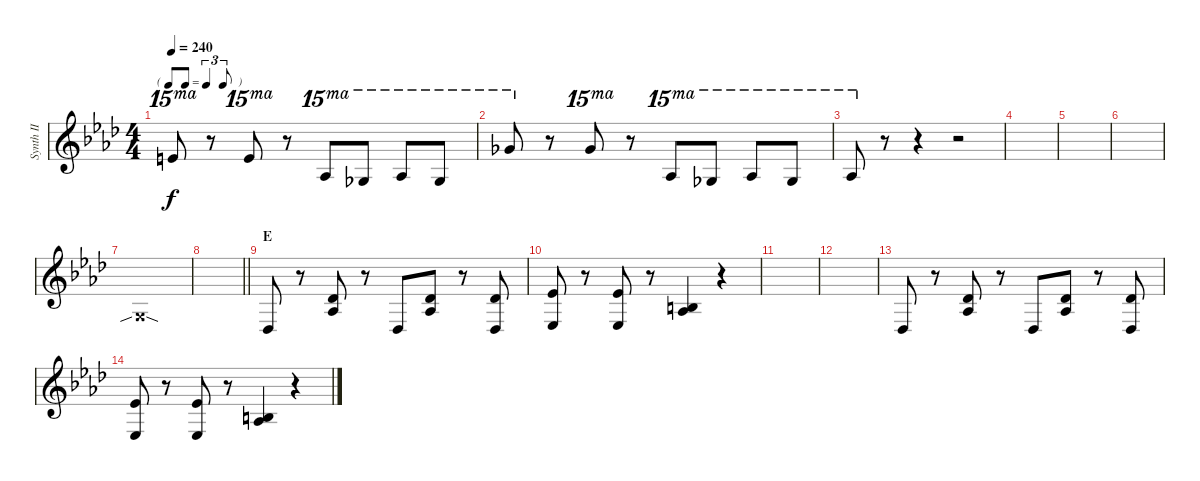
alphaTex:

\track ("Synth II" "Synth II") {instrument lead2sawtooth}
\staff {score}
\tuning (E4 B3 G3 D3 A2 E2) {hide}
\ts (4 4)
\tf triplet8th
\tempo 240
\clef g2
\ks ab
24.1.8{ot 15ma dy f} r.8 24.1.8{ot 15ma} r.8 16.1.8{ot 15ma} 14.1.8{ot 15ma} 16.1.8{ot 15ma} 14.1.8{ot 15ma} |
26.1.8{ot 15ma} r.8 26.1.8{ot 15ma} r.8 16.1.8{ot 15ma} 14.1.8{ot 15ma} 16.1.8{ot 15ma} 14.1.8{ot 15ma} |
16.1.8{ot 15ma} r.8 r.4 r.2 |
|
|
|
0.3{sib sod x}.1 |
\barLineRight lightlight
|
\section ("" "E")
4.5.8 r.8 (1.3 11.4).8 r.8 4.5.8 (2.2 1.3).8 r.8 (2.2 4.5).8 |
(4.2 1.4).8 r.8 (4.2 1.4).8 r.8 (1.3 9.4).4 r.4 |
|
|
4.5.8 r.8 (1.3 11.4).8 r.8 4.5.8 (2.2 1.3).8 r.8 (2.2 4.5).8 |
(4.2 1.4).8 r.8 (4.2 1.4).8 r.8 (1.3 9.4).4 r.4
